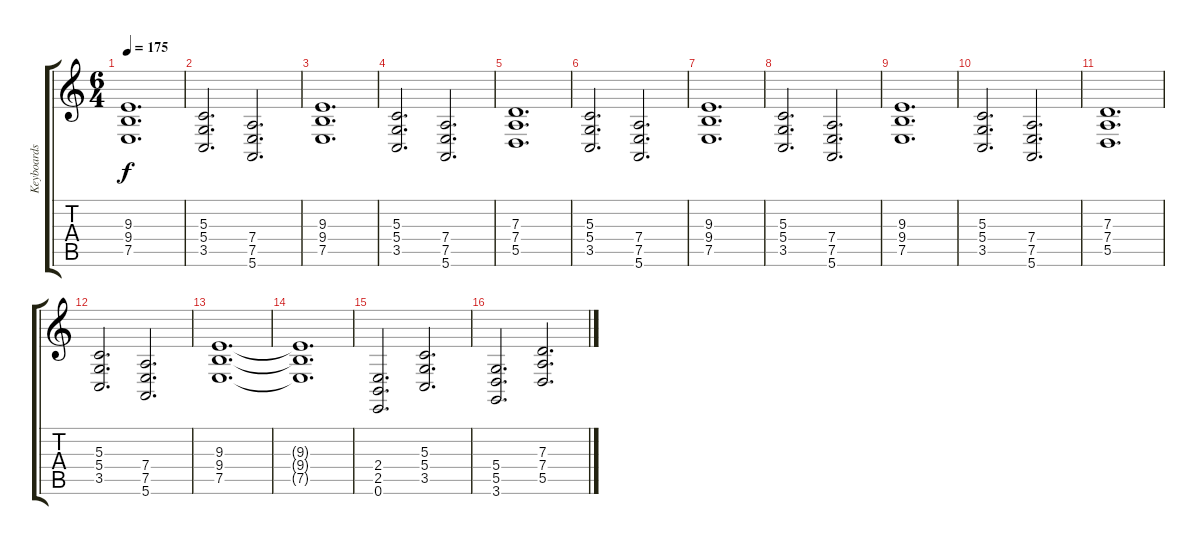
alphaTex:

\track ("Keyboards" "Keyboards") {instrument stringensemble1}
\staff {score tabs}
\tuning (E4 B3 G3 D3 A2 E2) {hide}
\ts (6 4)
\tempo 175
\clef g2
\ks c
(9.3 9.4 7.5).1{d dy f} |
(5.3 5.4 3.5).2{d} (7.4 7.5 5.6).2{d} |
(9.3 9.4 7.5).1{d} |
(5.3 5.4 3.5).2{d} (7.4 7.5 5.6).2{d} |
(7.3 7.4 5.5).1{d} |
(5.3 5.4 3.5).2{d} (7.4 7.5 5.6).2{d} |
(9.3 9.4 7.5).1{d} |
(5.3 5.4 3.5).2{d} (7.4 7.5 5.6).2{d} |
(9.3 9.4 7.5).1{d} |
(5.3 5.4 3.5).2{d} (7.4 7.5 5.6).2{d} |
(7.3 7.4 5.5).1{d} |
(5.3 5.4 3.5).2{d} (7.4 7.5 5.6).2{d} |
(9.3 9.4 7.5).1{d} |
(9.3{t} 9.4{t} 7.5{t}).1{d} |
(2.4 2.5 0.6).2{d volume 12} (5.3 5.4 3.5).2{d} |
(5.4 5.5 3.6).2{d} (7.3 7.4 5.5).2{d}
